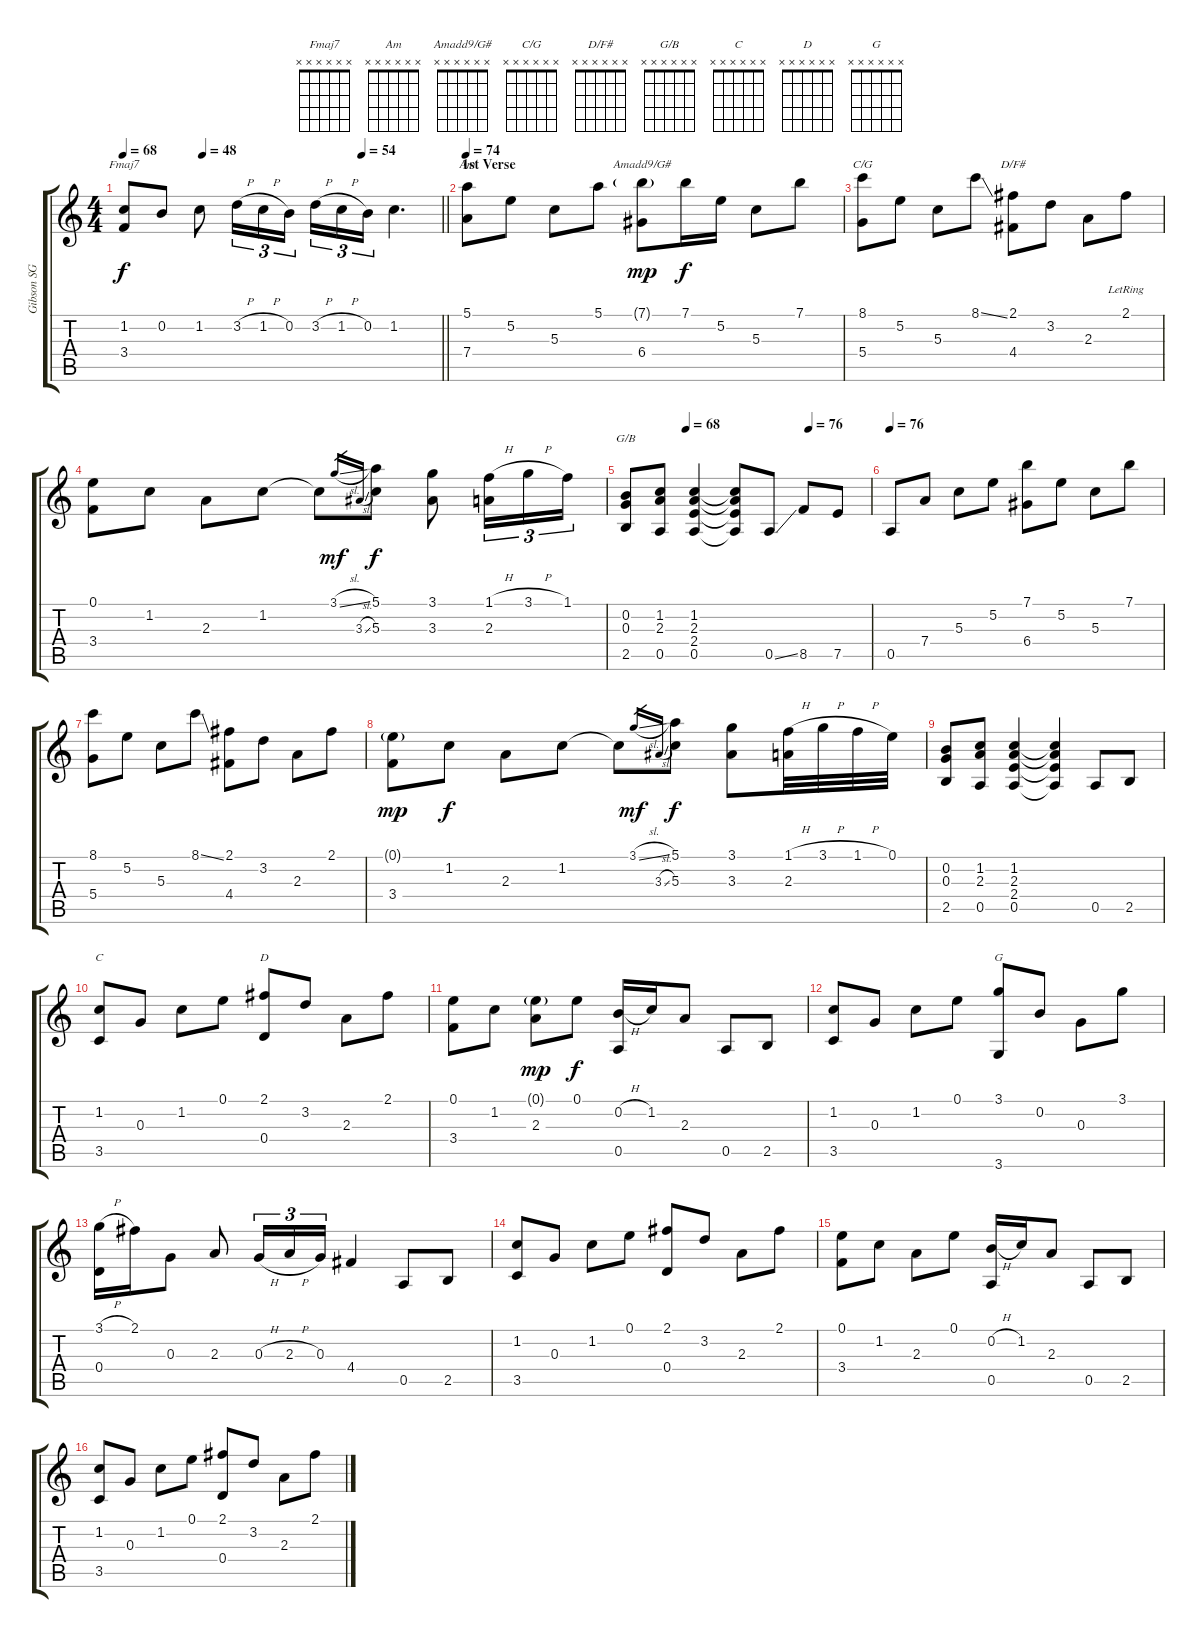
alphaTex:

\track ("Gibson SG   6 Strings" "Gibson SG ") {instrument overdrivenguitar}
\staff {score tabs}
\tuning (E4 B3 G3 D3 A2 E2) {hide}
\chord ("Fmaj7" x x x x x x)
\chord ("Am" x x x x x x)
\chord ("Amadd9/G#" x x x x x x)
\chord ("C/G" x x x x x x)
\chord ("D/F#" x x x x x x)
\chord ("G/B" x x x x x x)
\chord ("C" x x x x x x)
\chord ("D" x x x x x x)
\chord ("G" x x x x x x)
\ts (4 4)
\tempo 68
\tempo (48 0.25)
\tempo (54 0.75)
\clef g2
\barLineRight lightlight
\ks c
(1.2 3.4).8{ch "Fmaj7" dy f} 0.2.8 1.2.8 3.2{h}.16{tu (3 2)} 1.2{h}.16{tu (3 2)} 0.2.16{tu (3 2)} 3.2{h}.16{tu (3 2)} 1.2{h}.16{tu (3 2)} 0.2.16{tu (3 2)} 1.2.4{d} |
\section ("" "1st Verse")
\tempo 74
(5.1 7.4).8{ch "Am"} 5.2.8 5.3.8 5.1.8 (7.1{g} 6.4).8{ch "Amadd9/G#" dy mp} 7.1.16{dy f} 5.2.16 5.3.8 7.1.8 |
(8.1 5.4).8{ch "C/G"} 5.2.8 5.3.8 8.1{ss}.8 (2.1 4.4).8{ch "D/F#"} 3.2.8 2.3.8 2.1{lr}.8 |
(0.1 3.4).8 1.2.8 2.3.8 1.2.8 1.2{t}.8 3.1{sl}.16{gr dy mf} 3.3{sl}.16{gr} (5.1 5.3).8{dy f} (3.1 3.3).8 (1.1{h} 2.3).16{tu (3 2)} 3.1{h}.16{tu (3 2)} 1.1.16{tu (3 2)} |
\tempo (68 0.25)
\tempo (76 0.75)
(0.2 0.3 2.5).8{ch "G/B"} (1.2 2.3 0.5).8 (1.2 2.3 2.4 0.5).4 (1.2{t} 2.3{t} 2.4{t} 0.5{t}).8 0.5{ss}.8 8.5.8 7.5.8 |
\tempo 76
0.5.8 7.4.8 5.3.8 5.2.8 (7.1 6.4).8 5.2.8 5.3.8 7.1.8 |
(8.1 5.4).8 5.2.8 5.3.8 8.1{ss}.8 (2.1 4.4).8 3.2.8 2.3.8 2.1.8 |
(0.1{g} 3.4).8{dy mp} 1.2.8{dy f} 2.3.8 1.2.8 1.2{t}.8 3.1{sl}.16{gr dy mf} 3.3{sl}.16{gr} (5.1 5.3).8{dy f} (3.1 3.3).8 (1.1{h} 2.3).32 3.1{h}.32 1.1{h}.32 0.1.32 |
(0.2 0.3 2.5).8 (1.2 2.3 0.5).8 (1.2 2.3 2.4 0.5).4 (1.2{t} 2.3{t} 2.4{t} 0.5{t}).4 0.5.8 2.5.8 |
(1.2 3.5).8{ch "C"} 0.3.8 1.2.8 0.1.8 (2.1 0.4).8{ch "D"} 3.2.8 2.3.8 2.1.8 |
(0.1 3.4).8 1.2.8 (0.1{g} 2.3).8{dy mp} 0.1.8{dy f} (0.2{h} 0.5).16 1.2.16 2.3.8 0.5.8 2.5.8 |
(1.2 3.5).8 0.3.8 1.2.8 0.1.8 (3.1 3.6).8{ch "G"} 0.2.8 0.3.8 3.1.8 |
(3.1{h} 0.4).16 2.1.16 0.3.8 2.3.8 0.3{h}.16{tu (3 2)} 2.3{h}.16{tu (3 2)} 0.3.16{tu (3 2)} 4.4.4 0.5.8 2.5.8 |
(1.2 3.5).8 0.3.8 1.2.8 0.1.8 (2.1 0.4).8 3.2.8 2.3.8 2.1.8 |
(0.1 3.4).8 1.2.8 2.3.8 0.1.8 (0.2{h} 0.5).16 1.2.16 2.3.8 0.5.8 2.5.8 |
(1.2 3.5).8 0.3.8 1.2.8 0.1.8 (2.1 0.4).8 3.2.8 2.3.8 2.1.8
